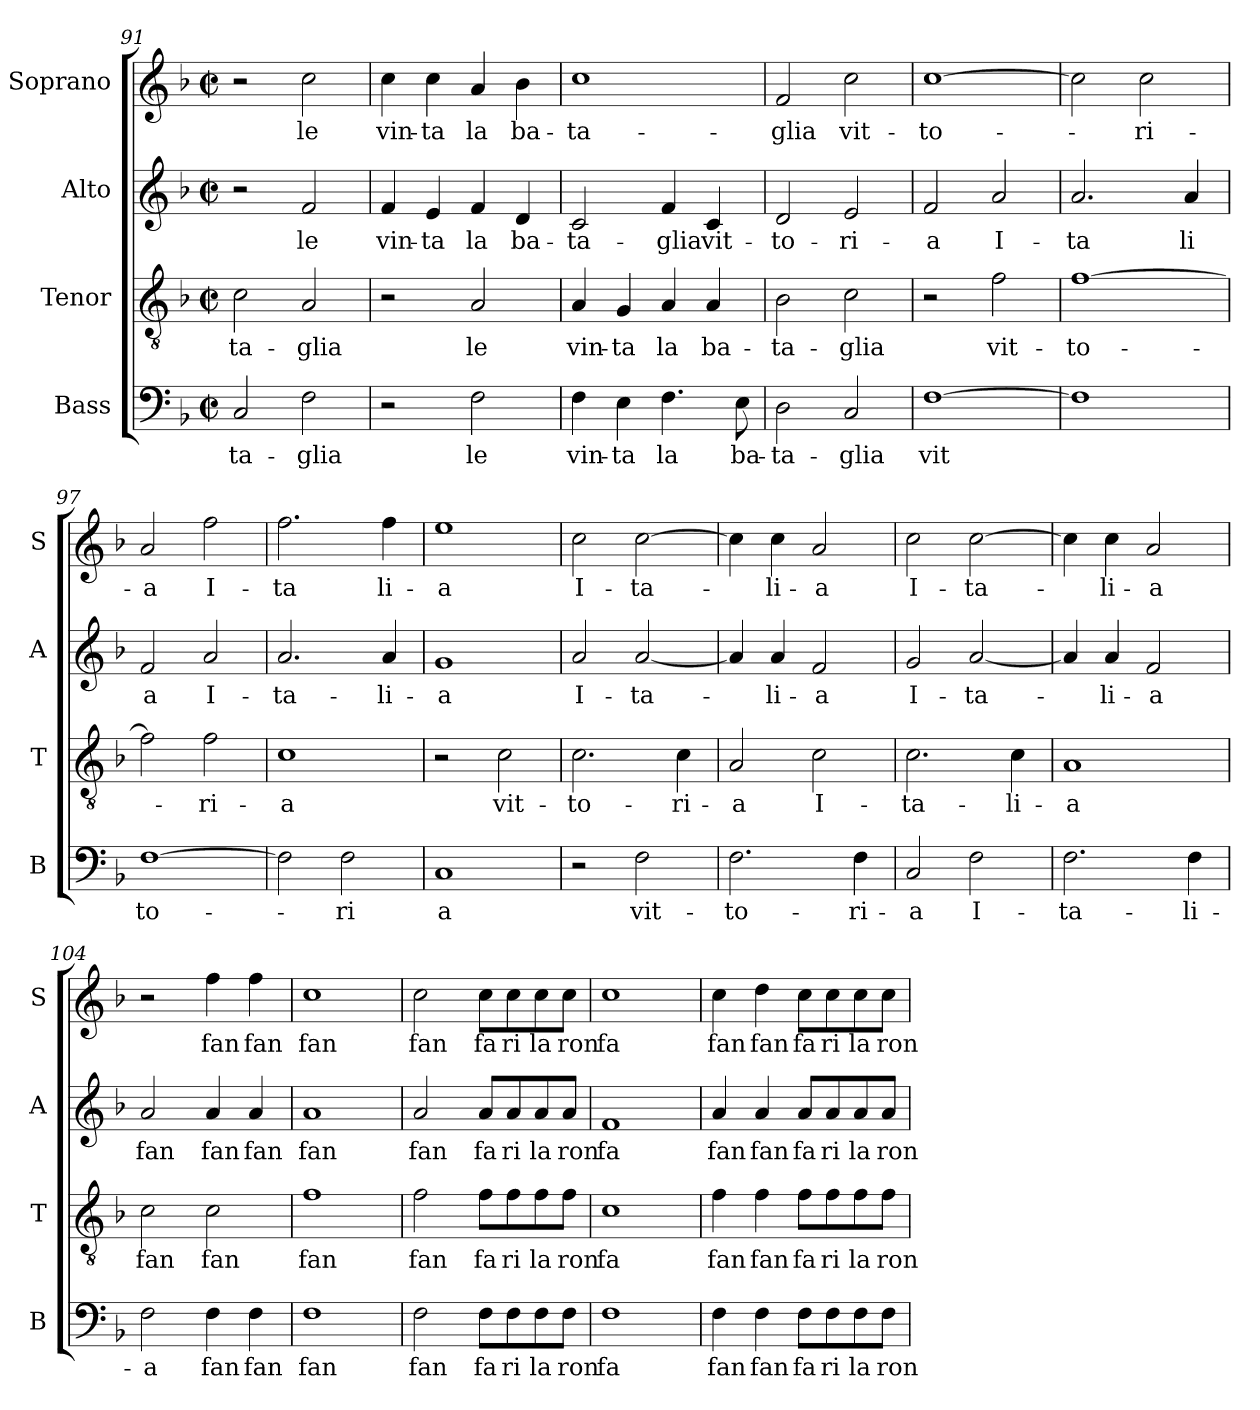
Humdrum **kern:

**kern	**text	**kern	**text	**kern	**text	**kern	**text
*part4	*part4	*part3	*part3	*part2	*part2	*part1	*part1
*staff4	*staff4	*staff3	*staff3	*staff2	*staff2	*staff1	*staff1
*I"Bass	*	*I"Tenor	*	*I"Alto	*	*I"Soprano	*
*I'B	*	*I'T	*	*I'A	*	*I'S	*
*clefF4	*	*clefGv2	*	*clefG2	*	*clefG2	*
*k[b-]	*	*k[b-]	*	*k[b-]	*	*k[b-]	*
*F:	*	*F:	*	*F:	*	*F:	*
*M2/2	*	*M2/2	*	*M2/2	*	*M2/2	*
*met(c|)	*	*met(c|)	*	*met(c|)	*	*met(c|)	*
=91	=91	=91	=91	=91	=91	=91	=91
2C/	-ta-	2c\	-ta-	2r	.	2r	.
2F\	-glia	2A/	-glia	2f/	le	2cc\	le
!!LO:LB:g=z
=92	=92	=92	=92	=92	=92	=92	=92
2r	.	2r	.	4f/	vin-	4cc\	vin-
.	.	.	.	4e/	-ta	4cc\	-ta
2F\	le	2A/	le	4f/	la	4a/	la
.	.	.	.	4d/	ba-	4b-\	ba-
=93	=93	=93	=93	=93	=93	=93	=93
4F\	vin-	4A/	vin-	2c/	-ta-	1cc	-ta-
4E\	-ta	4G/	-ta	.	.	.	.
4.F\	la	4A/	la	4f/	-glia	.	.
.	.	4A/	ba-	4c/	vit-	.	.
8E\	ba-	.	.	.	.	.	.
=94	=94	=94	=94	=94	=94	=94	=94
2D\	-ta-	2B-\	-ta-	2d/	-to-	2f/	-glia
2C/	-glia	2c\	-glia	2e/	-ri-	2cc\	vit-
=95	=95	=95	=95	=95	=95	=95	=95
[1F	vit	2r	.	2f/	-a	[1cc	-to-
.	.	2f\	vit-	2a/	I-	.	.
=96	=96	=96	=96	=96	=96	=96	=96
1F]	.	[1f	-to-	2.a/	-ta	2cc\]	.
.	.	.	.	.	.	2cc\	-ri-
.	.	.	.	4a/	li	.	.
=97	=97	=97	=97	=97	=97	=97	=97
[1F	to-	2f\]	.	2f/	a	2a/	-a
.	.	2f\	-ri-	2a/	I-	2ff\	I-
=98	=98	=98	=98	=98	=98	=98	=98
2F\]	.	1c	-a	2.a/	-ta-	2.ff\	-ta
2F\	-ri	.	.	.	.	.	.
.	.	.	.	4a/	-li-	4ff\	li-
!!LO:PB:g=z
=99	=99	=99	=99	=99	=99	=99	=99
1C	a	2r	.	1g	-a	1ee	-a
.	.	2c\	vit-	.	.	.	.
=100	=100	=100	=100	=100	=100	=100	=100
2r	.	2.c\	-to-	2a/	I-	2cc\	I-
2F\	vit-	.	.	[2a/	-ta-	[2cc\	-ta-
.	.	4c\	-ri-	.	.	.	.
=101	=101	=101	=101	=101	=101	=101	=101
2.F\	-to-	2A/	-a	4a/]	.	4cc\]	.
.	.	.	.	4a/	-li-	4cc\	-li-
.	.	2c\	I-	2f/	-a	2a/	-a
4F\	-ri-	.	.	.	.	.	.
=102	=102	=102	=102	=102	=102	=102	=102
2C/	-a	2.c\	-ta-	2g/	I-	2cc\	I-
2F\	I-	.	.	[2a/	-ta-	[2cc\	-ta-
.	.	4c\	-li-	.	.	.	.
=103	=103	=103	=103	=103	=103	=103	=103
2.F\	-ta-	1A	-a	4a/]	.	4cc\]	.
.	.	.	.	4a/	-li-	4cc\	-li-
.	.	.	.	2f/	-a	2a/	-a
4F\	-li-	.	.	.	.	.	.
=104	=104	=104	=104	=104	=104	=104	=104
2F\	-a	2c\	fan	2a/	fan	2r	.
4F\	fan	2c\	fan	4a/	fan	4ff\	fan
4F\	fan	.	.	4a/	fan	4ff\	fan
=105	=105	=105	=105	=105	=105	=105	=105
1F	fan	1f	fan	1a	fan	1cc	fan
!!LO:LB:g=z
=106	=106	=106	=106	=106	=106	=106	=106
2F\	fan	2f\	fan	2a/	fan	2cc\	fan
8F\L	fa	8f\L	fa	8a/L	fa	8cc\L	fa
8F\	ri	8f\	ri	8a/	ri	8cc\	ri
8F\	la	8f\	la	8a/	la	8cc\	la
8F\J	ron	8f\J	ron	8a/J	ron	8cc\J	ron
=107	=107	=107	=107	=107	=107	=107	=107
1F	fa	1c	fa	1f	fa	1cc	fa
=108	=108	=108	=108	=108	=108	=108	=108
4F\	fan	4f\	fan	4a/	fan	4cc\	fan
4F\	fan	4f\	fan	4a/	fan	4dd\	fan
8F\L	fa	8f\L	fa	8a/L	fa	8cc\L	fa
8F\	ri	8f\	ri	8a/	ri	8cc\	ri
8F\	la	8f\	la	8a/	la	8cc\	la
8F\J	ron	8f\J	ron	8a/J	ron	8cc\J	ron
=	=	=	=	=	=	=	=
*-	*-	*-	*-	*-	*-	*-	*-
